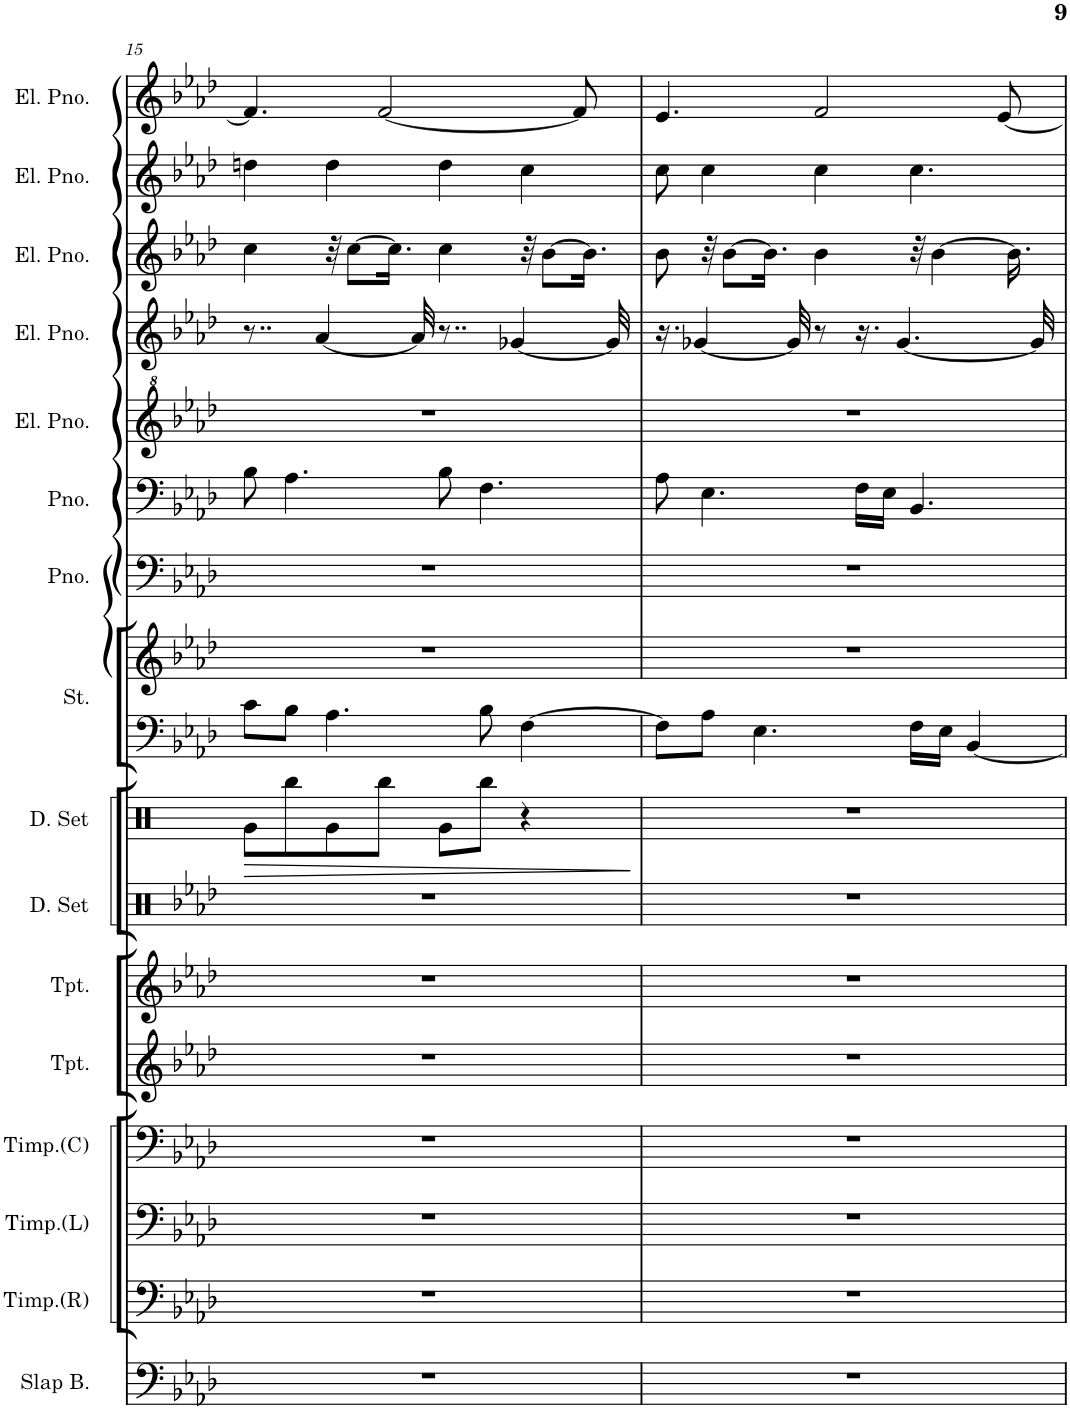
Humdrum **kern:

**kern	**kern	**kern	**kern	**kern	**kern	**kern	**kern	**dynam	**kern	**kern	**kern	**kern	**kern	**kern	**kern	**kern	**kern
*part16	*part15	*part14	*part13	*part12	*part11	*part10	*part9	*part9	*part8	*part8	*part7	*part6	*part5	*part4	*part3	*part2	*part1
*staff17	*staff16	*staff15	*staff14	*staff13	*staff12	*staff11	*staff10	*staff10	*staff9	*staff8	*staff7	*staff6	*staff5	*staff4	*staff3	*staff2	*staff1
*I"Slap Bass	*I"Timpani (Right)	*I"Timpani (Left)	*I"Timpani (Centre)	*I"Trumpet	*I"Trumpet	*I"Drumset	*I"Drumset	*	*I"Strings	*	*I"Grand Piano	*I"Grand Piano	*I"Electric Piano	*I"Electric Piano	*I"Electric Piano	*I"Electric Piano	*I"Electric Piano
*I'Slap B.	*I'Timp.(R)	*I'Timp.(L)	*I'Timp.(C)	*I'Tpt.	*I'Tpt.	*I'D. Set	*I'D. Set	*	*I'St.	*	*I'Pno.	*I'Pno.	*I'El. Pno.	*I'El. Pno.	*I'El. Pno.	*I'El. Pno.	*I'El. Pno.
!!LO:PB:g=z
*clefF4	*clefF4	*clefF4	*clefF4	*clefG2	*clefG2	*clefX	*clefX	*	*clefF4	*clefG2	*clefF4	*clefF4	*clefG^2	*clefG2	*clefG2	*clefG2	*clefG2
*Trd7c12	*	*	*	*Trd7c12	*	*	*	*	*	*	*	*	*	*	*	*	*
*k[b-e-a-d-]	*k[b-e-a-d-]	*k[b-e-a-d-]	*k[b-e-a-d-]	*k[b-e-a-d-]	*k[b-e-a-d-]	*k[b-e-a-d-]	*k[b-e-a-d-]	*	*k[b-e-a-d-]	*k[b-e-a-d-]	*k[b-e-a-d-]	*k[b-e-a-d-]	*k[b-e-a-d-]	*k[b-e-a-d-]	*k[b-e-a-d-]	*k[b-e-a-d-]	*k[b-e-a-d-]
*M4/4	*M4/4	*M4/4	*M4/4	*M4/4	*M4/4	*M4/4	*M4/4	*	*M4/4	*M4/4	*M4/4	*M4/4	*M4/4	*M4/4	*M4/4	*M4/4	*M4/4
=15	=15	=15	=15	=15	=15	=15	=15	=15	=15	=15	=15	=15	=15	=15	=15	=15	=15
!	!	!	!	!	!	!	!	!LO:HP:b	!	!	!	!	!	!	!	!	!
1r	1r	1r	1r	1r	1r	1r	8g\L	>	8c\L	1r	1r	8B-\	1r	8..r	4cc\	4ddn\	4.f/]
.	.	.	.	.	.	.	8bbn\	.	8B-\J	.	.	4.A-\	.	.	.	.	.
.	.	.	.	.	.	.	.	.	.	.	.	.	.	[4a-/	.	.	.
.	.	.	.	.	.	.	8g\	.	4.A-\	.	.	.	.	.	32r	4dd\	.
.	.	.	.	.	.	.	.	.	.	.	.	.	.	.	[8cc\L	.	.
.	.	.	.	.	.	.	8bbn\J	.	.	.	.	.	.	.	.	.	[2f/
.	.	.	.	.	.	.	.	.	.	.	.	.	.	.	16.cc\Jk]	.	.
.	.	.	.	.	.	.	.	.	.	.	.	.	.	32a-/]	.	.	.
.	.	.	.	.	.	.	8g\L	.	.	.	.	8B-\	.	8..r	4cc\	4dd\	.
.	.	.	.	.	.	.	8bbn\J	.	8B-\	.	.	4.F\	.	.	.	.	.
.	.	.	.	.	.	.	.	.	.	.	.	.	.	[4g-X/	.	.	.
.	.	.	.	.	.	.	4r	.	[4F\	.	.	.	.	.	32r	4cc\	.
.	.	.	.	.	.	.	.	.	.	.	.	.	.	.	[8b-\L	.	.
.	.	.	.	.	.	.	.	.	.	.	.	.	.	.	.	.	8f/]
.	.	.	.	.	.	.	.	.	.	.	.	.	.	.	16.b-\Jk]	.	.
.	.	.	.	.	.	.	.	.	.	.	.	.	.	32g-/]	.	.	.
.	.	.	.	.	.	.	.	]	.	.	.	.	.	.	.	.	.
=16	=16	=16	=16	=16	=16	=16	=16	=16	=16	=16	=16	=16	=16	=16	=16	=16	=16
1r	1r	1r	1r	1r	1r	1r	1r	.	8F\L]	1r	1r	8A-\	1r	16.r	8b-\	8cc\	4.e-/
.	.	.	.	.	.	.	.	.	.	.	.	.	.	[4g-X/	.	.	.
.	.	.	.	.	.	.	.	.	8A-\J	.	.	4.E-\	.	.	32r	4cc\	.
.	.	.	.	.	.	.	.	.	.	.	.	.	.	.	[8b-\L	.	.
.	.	.	.	.	.	.	.	.	4.E-\	.	.	.	.	.	.	.	.
.	.	.	.	.	.	.	.	.	.	.	.	.	.	.	16.b-\Jk]	.	.
.	.	.	.	.	.	.	.	.	.	.	.	.	.	32g-/]	.	.	.
.	.	.	.	.	.	.	.	.	.	.	.	.	.	8r	4b-\	4cc\	2f/
.	.	.	.	.	.	.	.	.	.	.	.	16F\LL	.	16.r	.	.	.
.	.	.	.	.	.	.	.	.	.	.	.	16E-\JJ	.	.	.	.	.
.	.	.	.	.	.	.	.	.	.	.	.	.	.	[4.g-/	.	.	.
.	.	.	.	.	.	.	.	.	16F\LL	.	.	4.BB-/	.	.	32r	4.cc\	.
.	.	.	.	.	.	.	.	.	.	.	.	.	.	.	[4b-\	.	.
.	.	.	.	.	.	.	.	.	16E-\JJ	.	.	.	.	.	.	.	.
.	.	.	.	.	.	.	.	.	[4BB-/	.	.	.	.	.	.	.	.
.	.	.	.	.	.	.	.	.	.	.	.	.	.	.	.	.	[8e-/
.	.	.	.	.	.	.	.	.	.	.	.	.	.	.	16.b-\]	.	.
.	.	.	.	.	.	.	.	.	.	.	.	.	.	32g-/]	.	.	.
=	=	=	=	=	=	=	=	=	=	=	=	=	=	=	=	=	=
*-	*-	*-	*-	*-	*-	*-	*-	*-	*-	*-	*-	*-	*-	*-	*-	*-	*-
